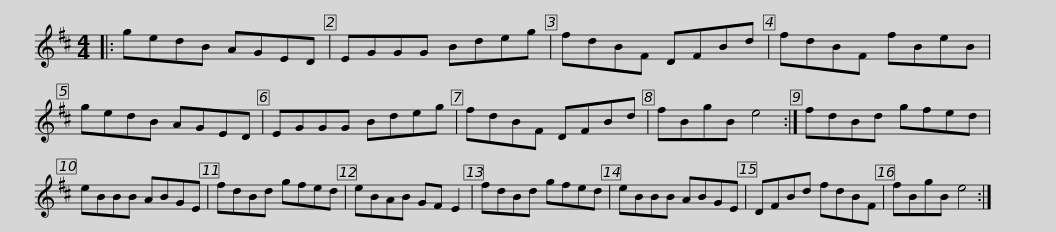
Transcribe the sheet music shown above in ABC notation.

X:1
L:1/8
M:4/4
I:linebreak $
K:D
V:1 treble
V:1
|: gedB AGED | EGGG Bdeg | fdBF DFBd | fdBF fBeB | gedB AGED |$ %5
 EGGG Bdeg | fdBF DFBd | fBgB e4 :| fdBd gfed | eBBB ABGE | %10
 fdBd gfed |$ eBAB GF E2 | fdBd gfed | eBBB ABGE | DFBd fdBF | %15
 fBgB e4 :| %16
